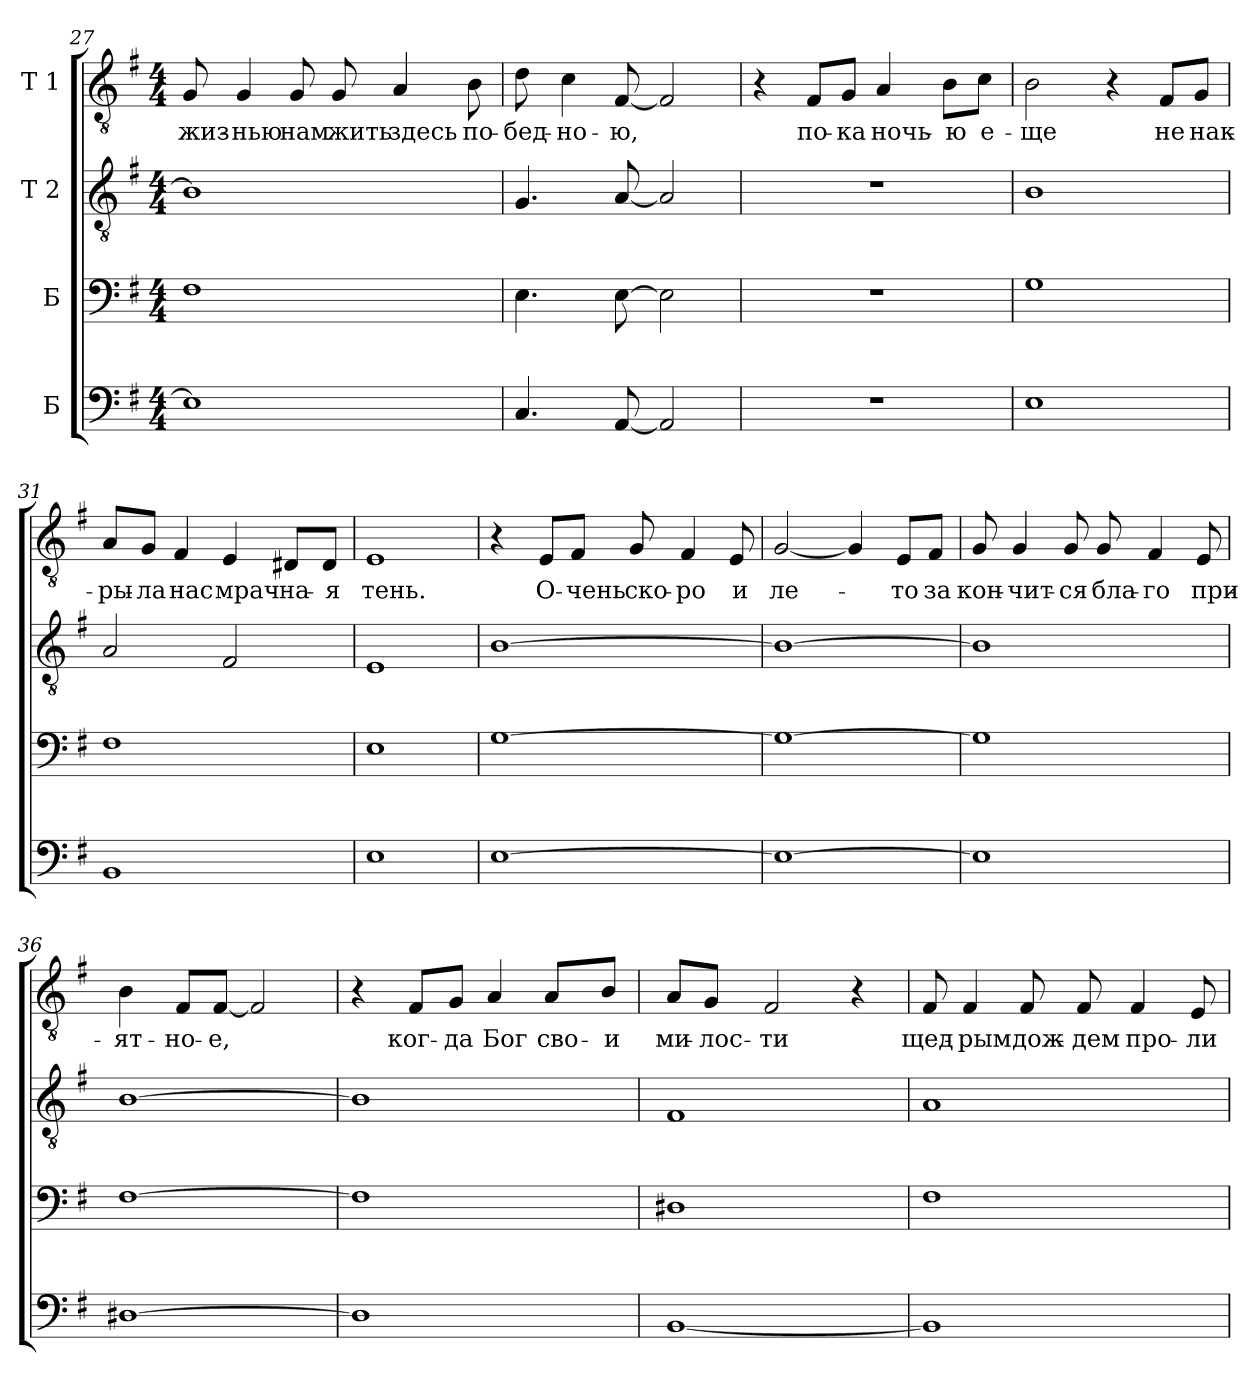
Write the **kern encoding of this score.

**kern	**kern	**kern	**kern	**text
*part4	*part3	*part2	*part1	*part1
*staff4	*staff3	*staff2	*staff1	*staff1
*I"Б	*I"Б	*I"Т 2	*I"Т 1	*
*clefF4	*clefF4	*clefGv2	*clefGv2	*
*k[f#]	*k[f#]	*k[f#]	*k[f#]	*
*e:	*e:	*e:	*e:	*
*M4/4	*M4/4	*M4/4	*M4/4	*
=27	=27	=27	=27	=27
!	!	!	!	!LO:LY:b
1E]	1F#	1B]	8G/	жиз-
!	!	!	!	!LO:LY:b
.	.	.	4G/	-нью
!	!	!	!	!LO:LY:b
.	.	.	8G/	нам
!	!	!	!	!LO:LY:b
.	.	.	8G/	жить
!	!	!	!	!LO:LY:b
.	.	.	4A/	здесь
!	!	!	!	!LO:LY:b
.	.	.	8B\	по-
=28	=28	=28	=28	=28
!	!	!	!	!LO:LY:b
4.C/	4.E\	4.G/	8d\	-бед-
!	!	!	!	!LO:LY:b
.	.	.	4c\	-но-
!	!	!	!	!LO:LY:b
[8AA/	[8E\	[8A/	[8F#/	-ю,
2AA/]	2E\]	2A/]	2F#/]	.
!!LO:LB:g=z
=29	=29	=29	=29	=29
1r	1r	1r	4r	.
!	!	!	!	!LO:LY:b
.	.	.	8F#/L	по-
!	!	!	!	!LO:LY:b
.	.	.	8G/J	-ка
!	!	!	!	!LO:LY:b
.	.	.	4A/	ночь-
!	!	!	!	!LO:LY:b
.	.	.	8B\L	-ю
!	!	!	!	!LO:LY:b
.	.	.	8c\J	е-
=30	=30	=30	=30	=30
!	!	!	!	!LO:LY:b
1E	1G	1B	2B\	-ще
.	.	.	4r	.
!	!	!	!	!LO:LY:b
.	.	.	8F#/L	не
!	!	!	!	!LO:LY:b
.	.	.	8G/J	нак-
=31	=31	=31	=31	=31
!	!	!	!	!LO:LY:b
1BB	1F#	2A/	8A/L	-ры-
!	!	!	!	!LO:LY:b
.	.	.	8G/J	-ла
!	!	!	!	!LO:LY:b
.	.	.	4F#/	нас
!	!	!	!	!LO:LY:b
.	.	2F#/	4E/	мрач-
!	!	!	!	!LO:LY:b
.	.	.	8D#X/L	-на-
!	!	!	!	!LO:LY:b
.	.	.	8D#/J	-я
=32	=32	=32	=32	=32
!	!	!	!	!LO:LY:b
1E	1E	1E	1E	тень.
!!LO:PB:g=z
=33	=33	=33	=33	=33
[1E	[1G	[1B	4r	.
!	!	!	!	!LO:LY:b
.	.	.	8E/L	О-
!	!	!	!	!LO:LY:b
.	.	.	8F#/J	-чень
!	!	!	!	!LO:LY:b
.	.	.	8G/	ско-
!	!	!	!	!LO:LY:b
.	.	.	4F#/	-ро
!	!	!	!	!LO:LY:b
.	.	.	8E/	и
=34	=34	=34	=34	=34
!	!	!	!	!LO:LY:b
1E_	1G_	1B_	[2G/	ле-
.	.	.	4G/]	.
!	!	!	!	!LO:LY:b
.	.	.	8E/L	-то
!	!	!	!	!LO:LY:b
.	.	.	8F#/J	за
=35	=35	=35	=35	=35
!	!	!	!	!LO:LY:b
1E]	1G]	1B]	8G/	кон-
!	!	!	!	!LO:LY:b
.	.	.	4G/	-чит-
!	!	!	!	!LO:LY:b
.	.	.	8G/	-ся
!	!	!	!	!LO:LY:b
.	.	.	8G/	бла-
!	!	!	!	!LO:LY:b
.	.	.	4F#/	-го
!	!	!	!	!LO:LY:b
.	.	.	8E/	при-
=36	=36	=36	=36	=36
!	!	!	!	!LO:LY:b
[1D#X	[1F#	[1B	4B\	-ят-
!	!	!	!	!LO:LY:b
.	.	.	8F#/L	-но-
!	!	!	!	!LO:LY:b
.	.	.	[8F#/J	-е,
.	.	.	2F#/]	.
!!LO:LB:g=z
=37	=37	=37	=37	=37
1D#]	1F#]	1B]	4r	.
!	!	!	!	!LO:LY:b
.	.	.	8F#/L	ког-
!	!	!	!	!LO:LY:b
.	.	.	8G/J	-да
!	!	!	!	!LO:LY:b
.	.	.	4A/	Бог
!	!	!	!	!LO:LY:b
.	.	.	8A/L	сво-
!	!	!	!	!LO:LY:b
.	.	.	8B/J	-и
=38	=38	=38	=38	=38
!	!	!	!	!LO:LY:b
[1BB	1D#X	1F#	8A/L	ми-
!	!	!	!	!LO:LY:b
.	.	.	8G/J	-лос-
!	!	!	!	!LO:LY:b
.	.	.	2F#/	-ти
.	.	.	4r	.
=39	=39	=39	=39	=39
!	!	!	!	!LO:LY:b
1BB]	1F#	1A	8F#/	щед-
!	!	!	!	!LO:LY:b
.	.	.	4F#/	-рым
!	!	!	!	!LO:LY:b
.	.	.	8F#/	дож-
!	!	!	!	!LO:LY:b
.	.	.	8F#/	-дем
!	!	!	!	!LO:LY:b
.	.	.	4F#/	про-
!	!	!	!	!LO:LY:b
.	.	.	8E/	-ли-
=	=	=	=	=
*-	*-	*-	*-	*-
